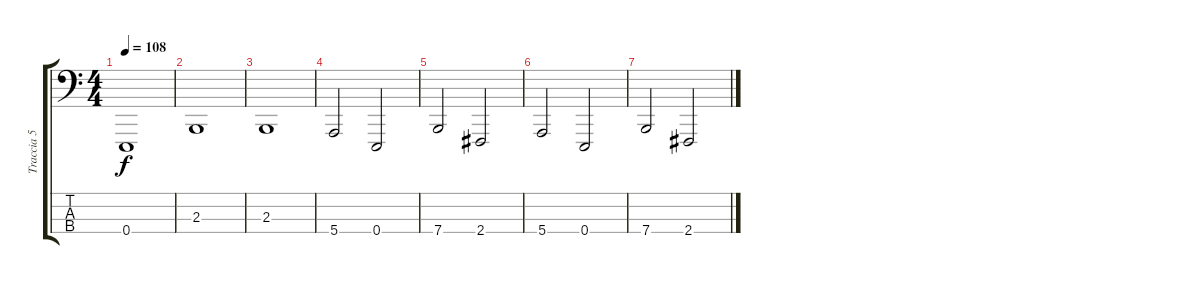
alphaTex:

\track ("Traccia 5" "Traccia 5") {instrument acousticgrandpiano}
\staff {score tabs}
\tuning (G3 D3 A1 E1) {hide}
\ts (4 4)
\tempo 108
\clef f4
\ks c
0.4.1{dy f} |
2.3.1 |
2.3.1 |
5.4.2 0.4.2 |
7.4.2 2.4.2 |
5.4.2 0.4.2 |
7.4.2 2.4.2
